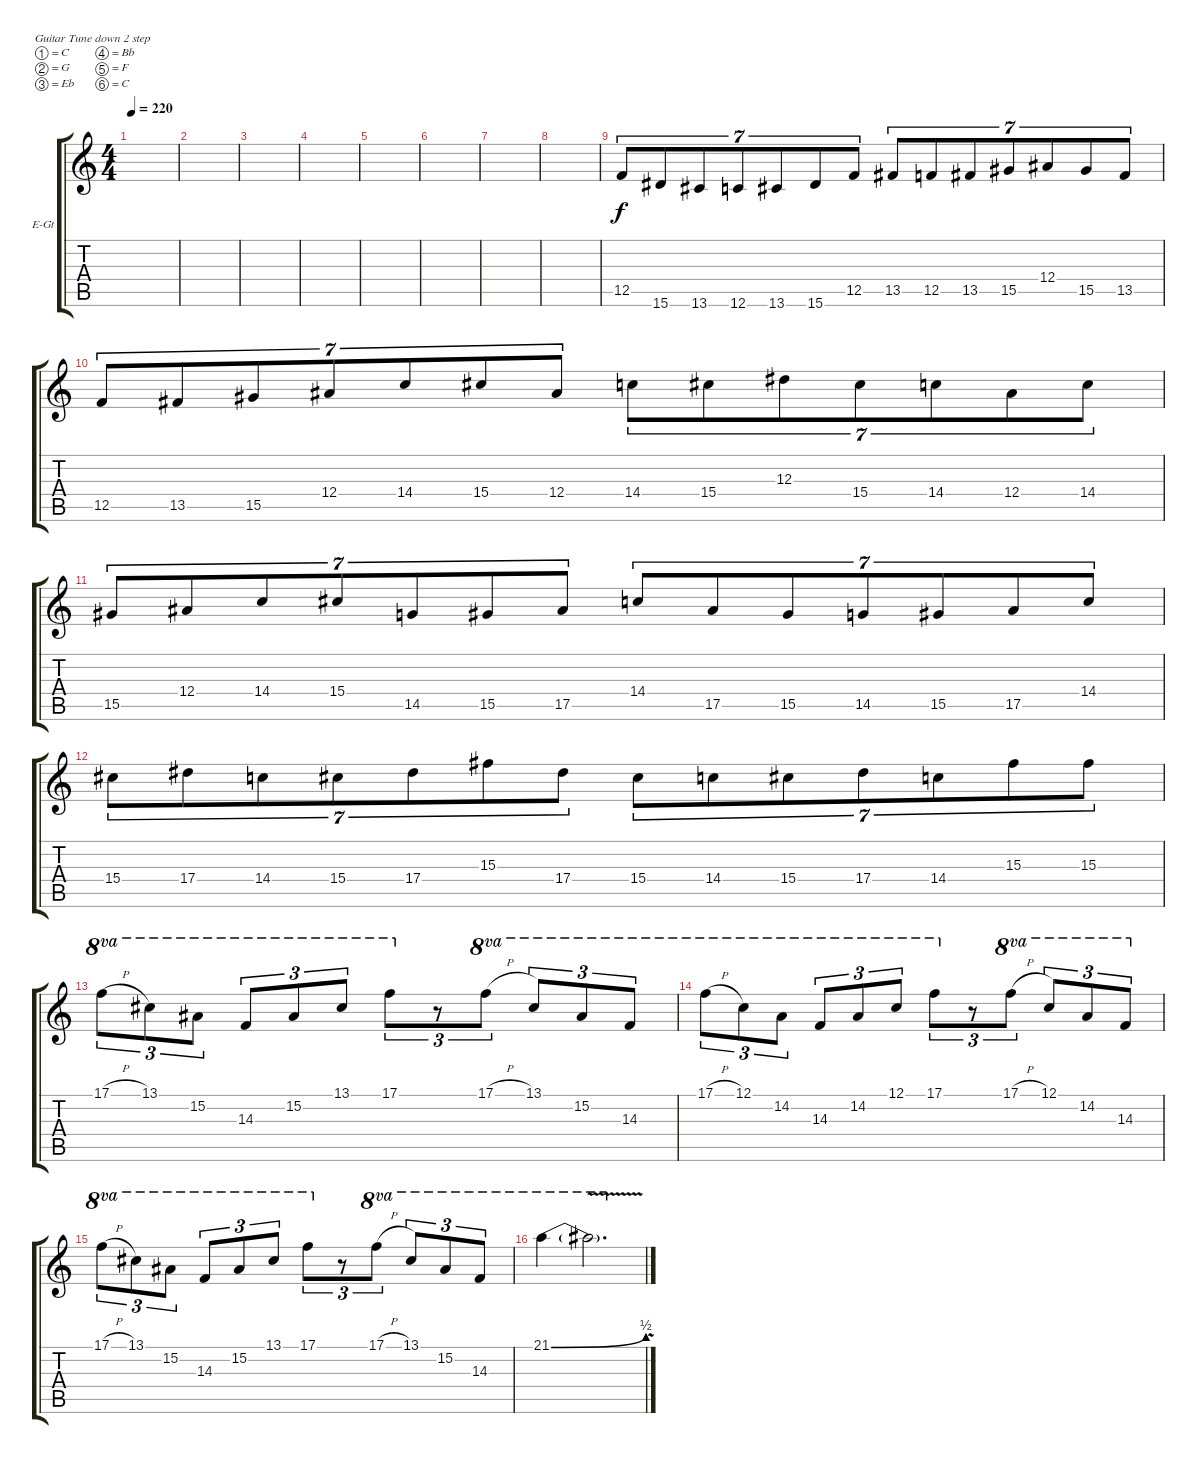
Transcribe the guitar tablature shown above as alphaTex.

\defaultSystemsLayout 4
\bracketExtendMode groupsimilarinstruments
\firstSystemTrackNameOrientation horizontal
\otherSystemsTrackNameOrientation horizontal
\track ("Electric Guitar 3" "E-Gt") {instrument distortionguitar}
\staff {score tabs}
\tuning (C4 G3 Eb3 Bb2 F2 C2)
\ts (4 4)
\tempo 220
\clef g2
\ks c
|
|
|
|
|
|
|
|
12.5.8{tu (7 4)} 15.6.8{tu (7 4)} 13.6.8{tu (7 4)} 12.6.8{tu (7 4)} 13.6.8{tu (7 4)} 15.6.8{tu (7 4)} 12.5.8{tu (7 4)} 13.5.8{tu (7 4)} 12.5.8{tu (7 4)} 13.5.8{tu (7 4)} 15.5.8{tu (7 4)} 12.4.8{tu (7 4)} 15.5.8{tu (7 4)} 13.5.8{tu (7 4)} |
12.5.8{tu (7 4)} 13.5.8{tu (7 4)} 15.5.8{tu (7 4)} 12.4.8{tu (7 4)} 14.4.8{tu (7 4)} 15.4.8{tu (7 4)} 12.4.8{tu (7 4)} 14.4.8{tu (7 4)} 15.4.8{tu (7 4)} 12.3.8{tu (7 4)} 15.4.8{tu (7 4)} 14.4.8{tu (7 4)} 12.4.8{tu (7 4)} 14.4.8{tu (7 4)} |
15.5.8{tu (7 4)} 12.4.8{tu (7 4)} 14.4.8{tu (7 4)} 15.4.8{tu (7 4)} 14.5.8{tu (7 4)} 15.5.8{tu (7 4)} 17.5.8{tu (7 4)} 14.4.8{tu (7 4)} 17.5.8{tu (7 4)} 15.5.8{tu (7 4)} 14.5.8{tu (7 4)} 15.5.8{tu (7 4)} 17.5.8{tu (7 4)} 14.4.8{tu (7 4)} |
15.4.8{tu (7 4)} 17.4.8{tu (7 4)} 14.4.8{tu (7 4)} 15.4.8{tu (7 4)} 17.4.8{tu (7 4)} 15.3.8{tu (7 4)} 17.4.8{tu (7 4)} 15.4.8{tu (7 4)} 14.4.8{tu (7 4)} 15.4.8{tu (7 4)} 17.4.8{tu (7 4)} 14.4.8{tu (7 4)} 15.3.8{tu (7 4)} 15.3.8{tu (7 4)} |
17.1{h}.8{tu (3 2) ot 8va} 13.1.8{tu (3 2) ot 8va} 15.2.8{tu (3 2) ot 8va} 14.3.8{tu (3 2) ot 8va} 15.2.8{tu (3 2) ot 8va} 13.1.8{tu (3 2) ot 8va} 17.1.8{tu (3 2) ot 8va} r.8{tu (3 2)} 17.1{h}.8{tu (3 2) ot 8va} 13.1.8{tu (3 2) ot 8va} 15.2.8{tu (3 2) ot 8va} 14.3.8{tu (3 2) ot 8va} |
17.1{h}.8{tu (3 2) ot 8va} 12.1.8{tu (3 2) ot 8va} 14.2.8{tu (3 2) ot 8va} 14.3.8{tu (3 2) ot 8va} 14.2.8{tu (3 2) ot 8va} 12.1.8{tu (3 2) ot 8va} 17.1.8{tu (3 2) ot 8va} r.8{tu (3 2)} 17.1{h}.8{tu (3 2) ot 8va} 12.1.8{tu (3 2) ot 8va} 14.2.8{tu (3 2) ot 8va} 14.3.8{tu (3 2) ot 8va} |
17.1{h}.8{tu (3 2) ot 8va} 13.1.8{tu (3 2) ot 8va} 15.2.8{tu (3 2) ot 8va} 14.3.8{tu (3 2) ot 8va} 15.2.8{tu (3 2) ot 8va} 13.1.8{tu (3 2) ot 8va} 17.1.8{tu (3 2) ot 8va} r.8{tu (3 2)} 17.1{h}.8{tu (3 2) ot 8va} 13.1.8{tu (3 2) ot 8va} 15.2.8{tu (3 2) ot 8va} 14.3.8{tu (3 2) ot 8va} |
21.1{be (bend 0 0 60 2)}.4{ot 8va} 21.1{v t}.2{d ot 8va}
